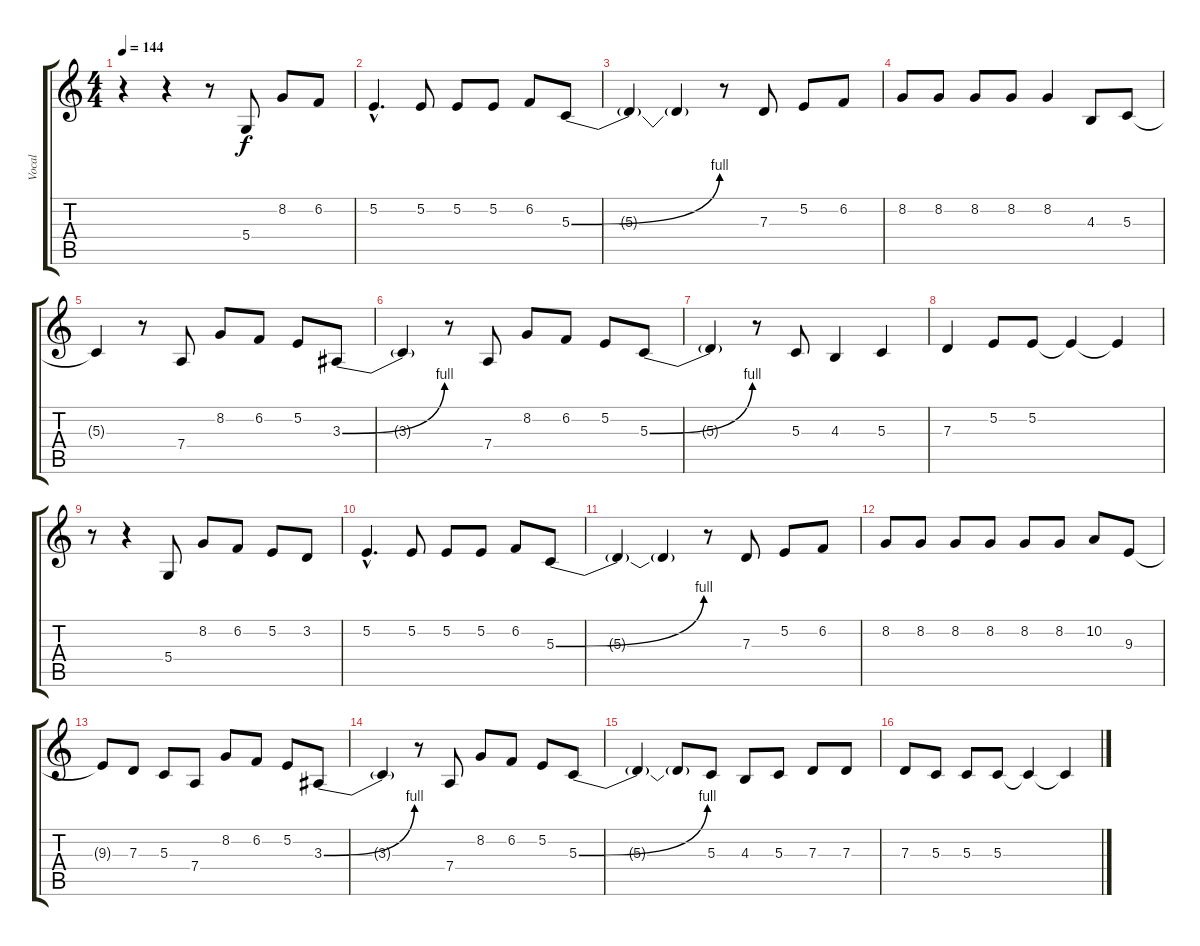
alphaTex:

\track ("Vocal" "Vocal") {instrument cello}
\staff {score tabs}
\tuning (E4 B3 G3 D3 A2 E2) {hide}
\ts (4 4)
\tempo 144
\clef g2
\ks c
r.4{dy f} r.4 r.8 5.4.8 8.2.8 6.2.8 |
5.2{hac}.4{d} 5.2.8 5.2.8 5.2.8 6.2.8 5.3{be (bend 0 0 60 4)}.8 |
5.3{t}.4 5.3{t}.4 r.8 7.3.8 5.2.8 6.2.8 |
8.2.8 8.2.8 8.2.8 8.2.8 8.2.4 4.3.8 5.3.8 |
5.3{t}.4 r.8 7.4.8 8.2.8 6.2.8 5.2.8 3.3{be (bend 0 0 60 4)}.8 |
3.3{t}.4 r.8 7.4.8 8.2.8 6.2.8 5.2.8 5.3{be (bend 0 0 60 4)}.8 |
5.3{t}.4 r.8 5.3.8 4.3.4 5.3.4 |
7.3.4 5.2.8 5.2.8 5.2{t}.4 5.2{t}.4 |
r.8 r.4 5.4.8 8.2.8 6.2.8 5.2.8 3.2.8 |
5.2{hac}.4{d} 5.2.8 5.2.8 5.2.8 6.2.8 5.3{be (bend 0 0 60 4)}.8 |
5.3{t}.4 5.3{t}.4 r.8 7.3.8 5.2.8 6.2.8 |
8.2.8 8.2.8 8.2.8 8.2.8 8.2.8 8.2.8 10.2.8 9.3.8 |
9.3{t}.8 7.3.8 5.3.8 7.4.8 8.2.8 6.2.8 5.2.8 3.3{be (bend 0 0 60 4)}.8 |
3.3{t}.4 r.8 7.4.8 8.2.8 6.2.8 5.2.8 5.3{be (bend 0 0 60 4)}.8 |
5.3{t}.4 5.3{t}.8 5.3.8 4.3.8 5.3.8 7.3.8 7.3.8 |
7.3.8 5.3.8 5.3.8 5.3.8 5.3{t}.4 5.3{t}.4
